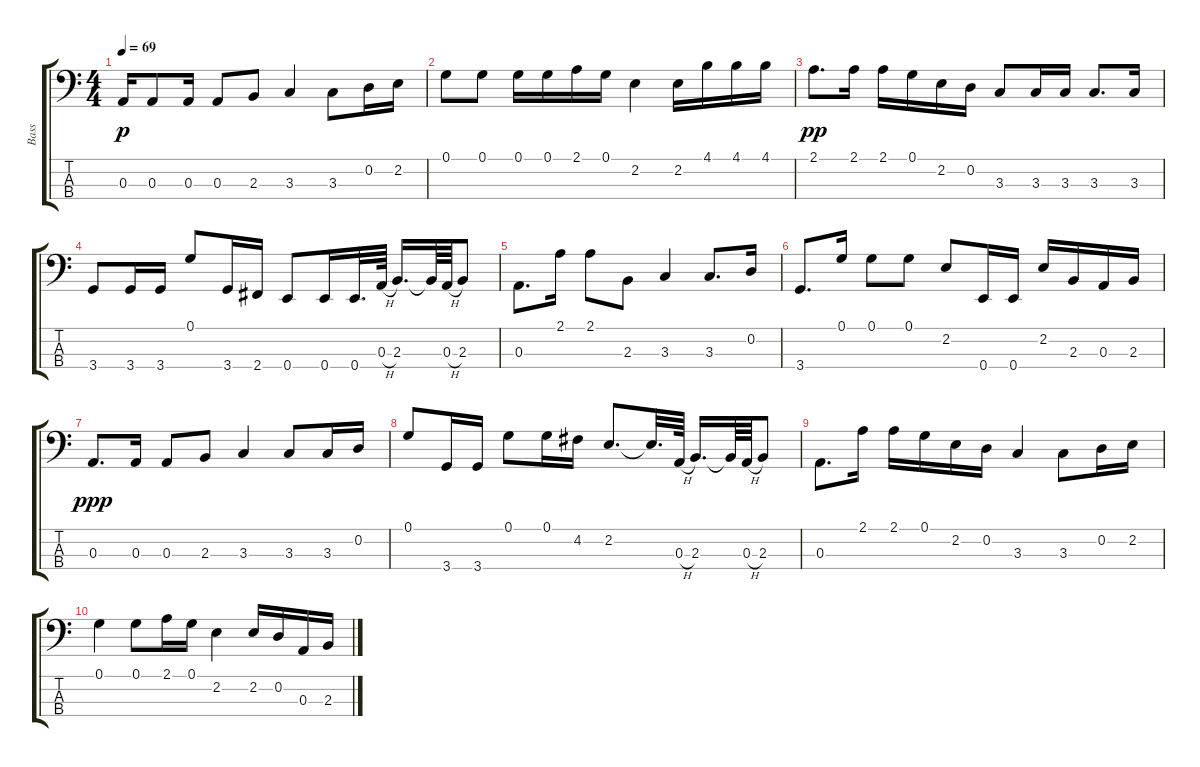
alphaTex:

\track ("Bass" "Bass") {instrument slapbass2}
\staff {score tabs}
\tuning (G2 D2 A1 E1) {hide}
\ts (4 4)
\tempo 69
\clef f4
\ks c
0.3.16{dy p} 0.3.8 0.3.16 0.3.8 2.3.8 3.3.4 3.3.8 0.2.16 2.2.16 |
0.1.8 0.1.8 0.1.16 0.1.16 2.1.16 0.1.16 2.2.4 2.2.16 4.1.16 4.1.16 4.1.16 |
2.1.8{d dy pp} 2.1.16 2.1.16 0.1.16 2.2.16 0.2.16 3.3.8 3.3.16 3.3.16 3.3.8{d} 3.3.16 |
3.4.8 3.4.16 3.4.16 0.1.8 3.4.16 2.4.16 0.4.8 0.4.16 0.4.32{d} 0.3{h}.64 2.3.16{d} 2.3{t}.64 0.3{h}.64 2.3.8 |
0.3.8{d} 2.1.16 2.1.8 2.3.8 3.3.4 3.3.8{d} 0.2.16 |
3.4.8{d} 0.1.16 0.1.8 0.1.8 2.2.8 0.4.16 0.4.16 2.2.16 2.3.16 0.3.16 2.3.16 |
0.3.8{d dy ppp} 0.3.16 0.3.8 2.3.8 3.3.4 3.3.8 3.3.16 0.2.16 |
0.1.8 3.4.16 3.4.16 0.1.8 0.1.16 4.2.16 2.2.8{d} 2.2{t}.32{d} 0.3{h}.64 2.3.16{d} 2.3{t}.64 0.3{h}.64 2.3.8 |
0.3.8{d} 2.1.16 2.1.16 0.1.16 2.2.16 0.2.16 3.3.4 3.3.8 0.2.16 2.2.16 |
0.1.4 0.1.8 2.1.16 0.1.16 2.2.4 2.2.16 0.2.16 0.3.16 2.3.16
